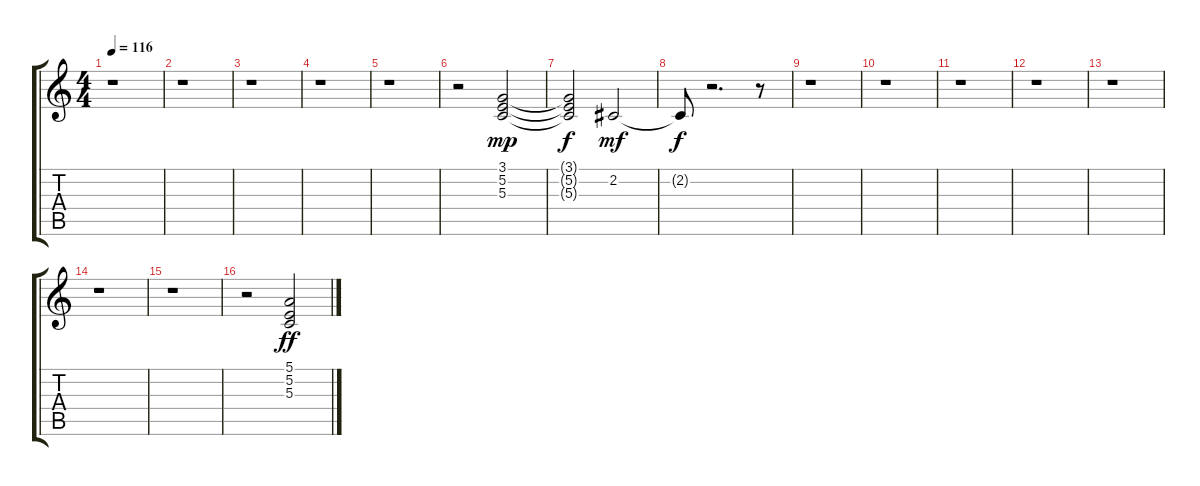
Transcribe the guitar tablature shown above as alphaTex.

\track "" {instrument pad4choir}
\staff {score tabs}
\tuning (E4 B3 G3 D3 A2 E2) {hide}
\ts (4 4)
\tempo 116
\clef g2
\ks c
r.1{dy mp} |
r.1 |
r.1 |
r.1 |
r.1 |
r.2 (3.1 5.2 5.3).2 |
(3.1{t} 5.2{t} 5.3{t}).2{dy f} 2.2.2{dy mf} |
2.2{t}.8{dy f} r.2{d} r.8 |
r.1 |
r.1 |
r.1 |
r.1 |
r.1 |
r.1 |
r.1 |
r.2 (5.1 5.2 5.3).2{dy ff}
